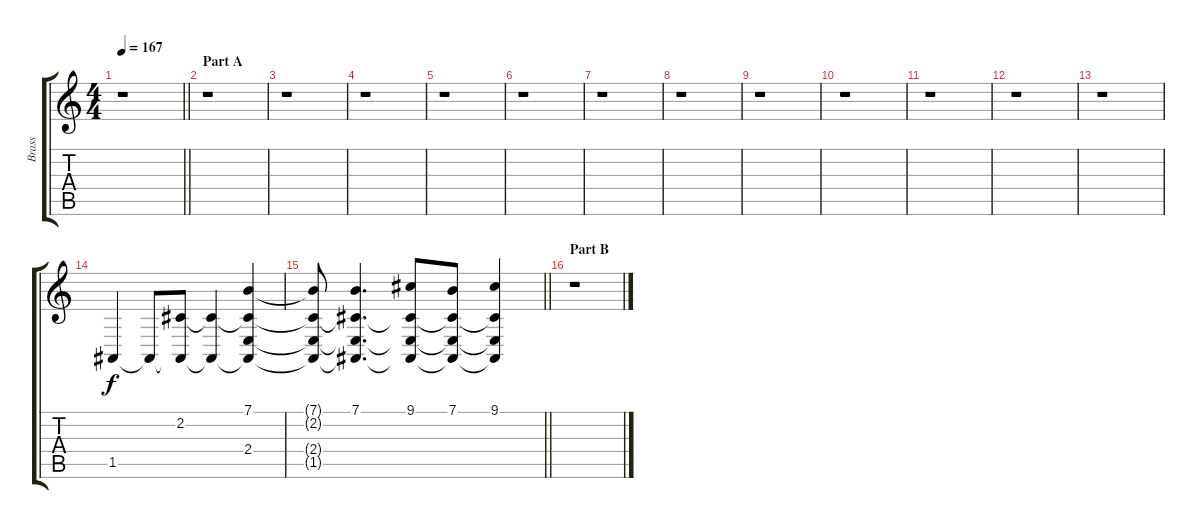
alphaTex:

\track ("Brass" "Brass") {mute instrument brasssection}
\staff {score tabs}
\tuning (E4 B3 G3 D3 A2 E2) {hide}
\ts (4 4)
\tempo 167
\clef g2
\barLineRight lightlight
\ks c
r.1{dy f instrument brasssection} |
\section ("" "Part A")
r.1 |
r.1 |
r.1 |
r.1 |
r.1 |
r.1 |
r.1 |
r.1 |
r.1 |
r.1 |
r.1 |
r.1 |
1.5.4 1.5{t}.8 (2.2 1.5{t}).8 (2.2{t} 1.5{t}).4 (7.1 2.2{t} 2.4 1.5{t}).4 |
\barLineRight lightlight
(7.1{t} 2.2{t} 2.4{t} 1.5{t}).8 (7.1 2.2{t} 2.4{t} 1.5{t}).4{d} (9.1 2.2{t} 2.4{t} 1.5{t}).8 (7.1 2.2{t} 2.4{t} 1.5{t}).8 (9.1 2.2{t} 2.4{t} 1.5{t}).4 |
\section ("" "Part B")
r.1
